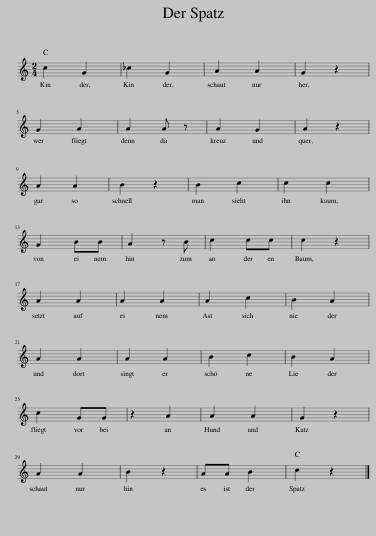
X:1
L:1/8
M:2/4
I:linebreak $
K:C
V:1 treble
V:1
 c2 G2 | _c2 G2 | A2 A2 | G2 z2 |$ G2 A2 | %5
 A2 A z | A2 G2 | A2 z2 |$ A2 A2 | B2 z2 | %10
 B2 c2 | c2 c2 |$ G2 BB | A2 z B | c2 cc | %15
 c2 z2 |$ A2 A2 | A2 A2 | A2 c2 | B2 A2 |$ %20
 A2 A2 | A2 A2 | B2 c2 | B2 A2 |$ c2 GG | %25
 z2 A2 | A2 A2 | G2 z2 |$ A2 A2 | B2 z2 | %30
 AA B2 | c2 z2 |] %32
